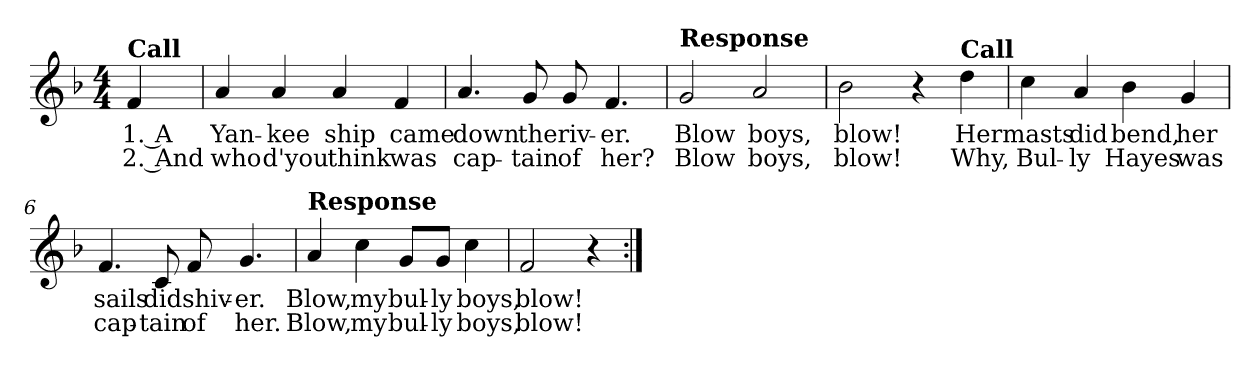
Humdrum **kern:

**kern	**text	**text
*part1	*part1	*part1
*staff1	*staff1	*staff1
*clefG2	*	*
*k[b-]	*	*
*F:	*	*
*M4/4	*	*
=	=	=
!LO:TX:a:B:t=Call	!	!
!	!LO:LY:b	!LO:LY:b
4f/	1. A	2. And
=1	=1	=1
!	!LO:LY:b	!LO:LY:b
4a/	Yan-	who
!	!LO:LY:b	!LO:LY:b
4a/	-kee	d'you
!	!LO:LY:b	!LO:LY:b
4a/	ship	think
!	!LO:LY:b	!LO:LY:b
4f/	came	was
=2	=2	=2
!	!LO:LY:b	!LO:LY:b
4.a/	down	cap-
!	!LO:LY:b	!LO:LY:b
8g/	the	-tain
!	!LO:LY:b	!LO:LY:b
8g/	riv-	of
!	!LO:LY:b	!LO:LY:b
4.f/	-er.	her?
=3	=3	=3
!LO:TX:a:B:t=Response	!	!
!	!LO:LY:b	!LO:LY:b
2g/	Blow	Blow
!	!LO:LY:b	!LO:LY:b
2a/	boys,	boys,
=4	=4	=4
!	!LO:LY:b	!LO:LY:b
2b-\	blow!	blow!
4r	.	.
!LO:TX:a:B:t=Call	!	!
!	!LO:LY:b	!LO:LY:b
4dd\	Her	Why,
!!LO:LB:g=z
=5	=5	=5
!	!LO:LY:b	!LO:LY:b
4cc\	masts	Bul-
!	!LO:LY:b	!LO:LY:b
4a/	did	-ly
!	!LO:LY:b	!LO:LY:b
4b-\	bend,	Hayes
!	!LO:LY:b	!LO:LY:b
4g/	her	was
=6	=6	=6
!	!LO:LY:b	!LO:LY:b
4.f/	sails	cap-
!	!LO:LY:b	!LO:LY:b
8c/	did	-tain
!	!LO:LY:b	!LO:LY:b
8f/	shiv-	of
!	!LO:LY:b	!LO:LY:b
4.g/	-er.	her.
=7	=7	=7
!LO:TX:a:B:t=Response	!	!
!	!LO:LY:b	!LO:LY:b
4a/	Blow,	Blow,
!	!LO:LY:b	!LO:LY:b
4cc\	my	my
!	!LO:LY:b	!LO:LY:b
8g/L	bul-	bul-
!	!LO:LY:b	!LO:LY:b
8g/J	-ly	-ly
!	!LO:LY:b	!LO:LY:b
4cc\	boys,	boys,
=8	=8	=8
!	!LO:LY:b	!LO:LY:b
2f/	blow!	blow!
4r	.	.
=:|!	=:|!	=:|!
*-	*-	*-
